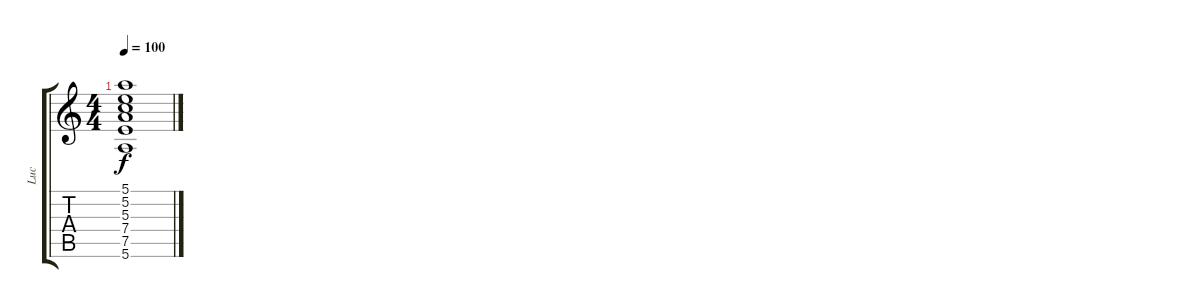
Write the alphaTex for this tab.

\track ("Luc" "Luc") {instrument acousticguitarsteel}
\staff {score tabs}
\tuning (E4 B3 G3 D3 A2 E2) {hide}
\ts (4 4)
\tempo 100
\clef g2
\ks c
(5.1 5.2 5.3 7.4 7.5 5.6).1{dy f}
